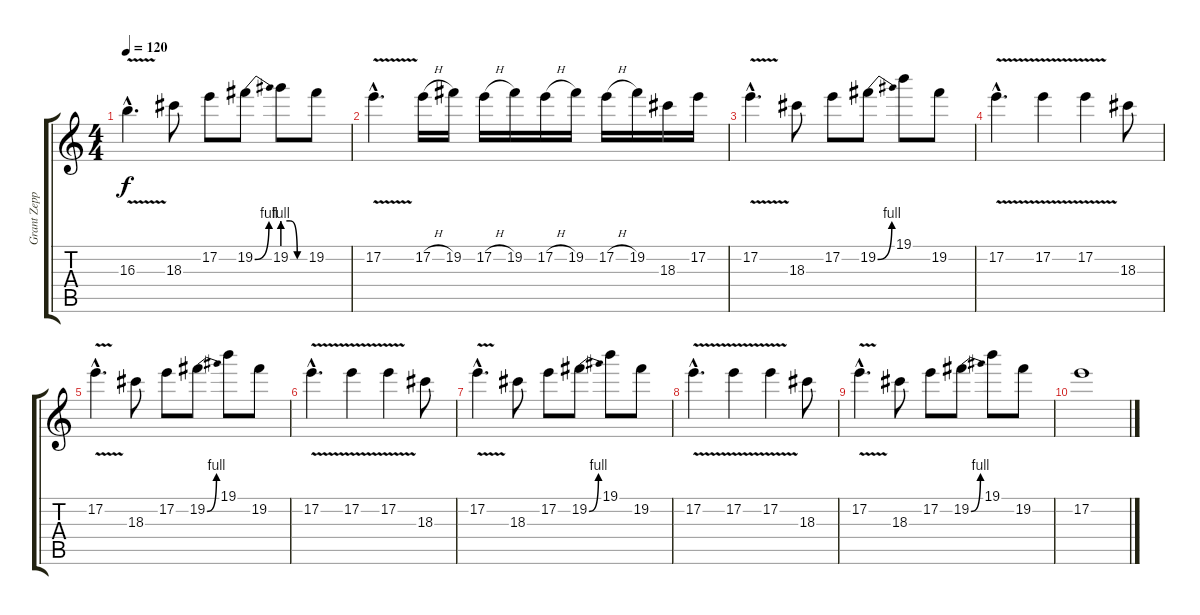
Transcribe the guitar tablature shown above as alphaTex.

\track ("Grant Zeppelin" "Grant Zepp") {instrument distortionguitar}
\staff {score tabs}
\tuning (E4 B3 G3 D3 A2 E2) {hide}
\ts (4 4)
\tempo 120
\clef g2
\ks c
16.3{v hac}.4{d dy f} 18.3.8 17.2.8 19.2{be (bend 0 0 60 4)}.8 19.2{be (custom 0 4 20 4 40 0 60 0)}.8 19.2.8 |
17.2{v hac}.4{d volume 9} 17.2{h}.16 19.2.16 17.2{h}.16 19.2.16 17.2{h}.16 19.2.16 17.2{h}.16 19.2.16 18.3.16 17.2.16 |
17.2{v hac}.4{d} 18.3.8 17.2.8 19.2{be (bend 0 0 60 4)}.8 19.1.8 19.2.8 |
17.2{v hac}.4{d volume 8} 17.2{v}.4 17.2{v}.4 18.3.8 |
17.2{v hac}.4{d} 18.3.8 17.2.8 19.2{be (bend 0 0 60 4)}.8 19.1.8 19.2.8 |
17.2{v hac}.4{d volume 7} 17.2{v}.4 17.2{v}.4 18.3.8 |
17.2{v hac}.4{d} 18.3.8 17.2.8 19.2{be (bend 0 0 60 4)}.8 19.1.8 19.2.8 |
17.2{v hac}.4{d volume 6} 17.2{v}.4 17.2{v}.4 18.3.8 |
17.2{v hac}.4{d} 18.3.8 17.2.8 19.2{be (bend 0 0 60 4)}.8 19.1.8 19.2.8 |
17.2.1{volume 5}
